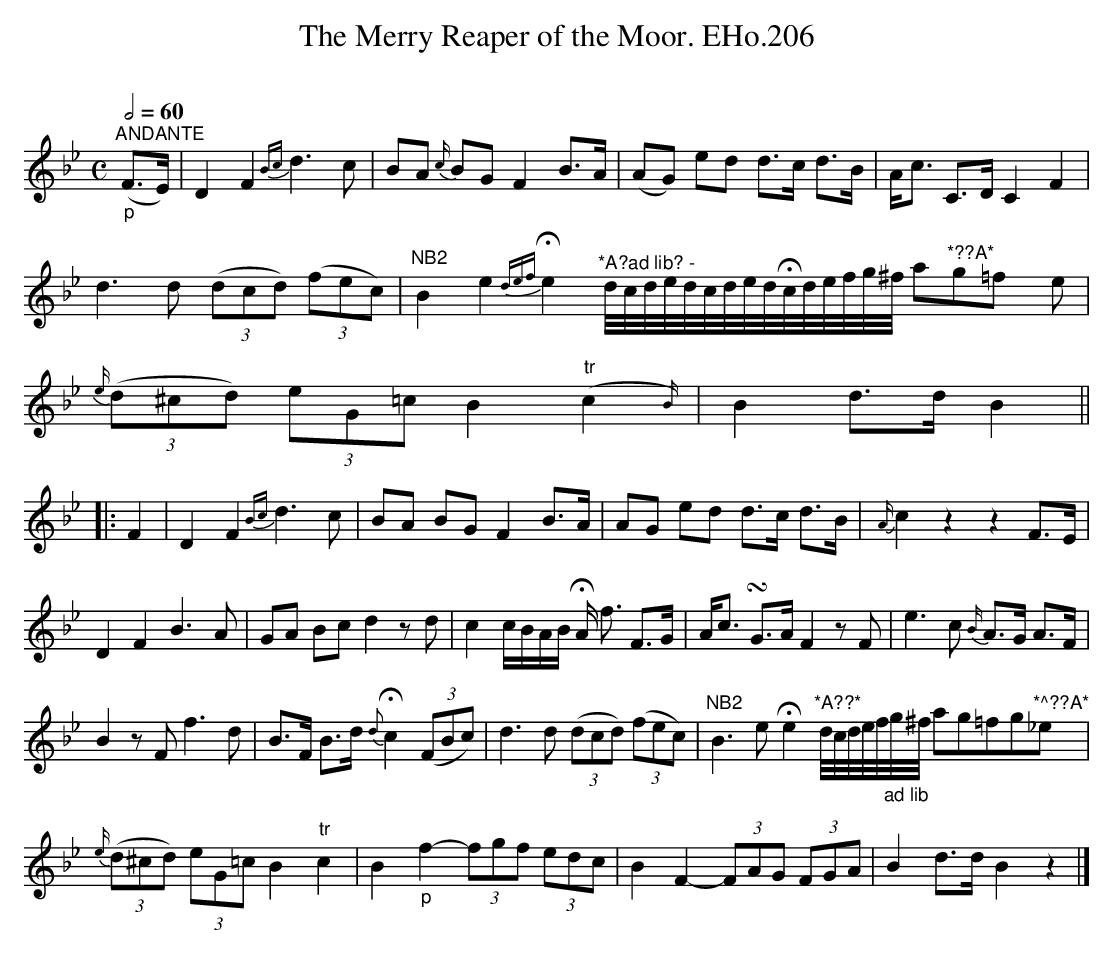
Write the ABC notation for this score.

X:1
T:Merry Reaper of the Moor. EHo.206, The
M:C
L:1/8
Q:1/2=60
O:
K:Bb
"^ANDANTE""_p"(F>E) | D2 F2 {Bc}d3c | BA {c/}BG F2 B>A | (AG) ed d>c d>B | A<c C>DC2 F2 |
d3d (3(dcd) (3(fec) |\
"NB2"B2 e2 {def}!fermata!e2 "^*A?ad lib? -"d//c//d//e//d//c//d//e//d//!fermata!c//d//e//f//g//^f// a"^*??A*"g=fy e |
(3{e/}(d^cd) (3eG=c B2"tr" (c2{B/}) | B2d>d B2 ||
|: F2 | D2 F2 {Bc}d3c | BA BG F2 B>A | AG ed d>c d>B | {A/}c2z2z2F>E |
D2F2B3A | GA Bc d2zd | c2c/B/A/B/ !fermata!A/ f3/ F>G |\
A<c !turn!G>A F2zF |e3c {B/}A>G A>F |
B2zF f3d | B>F B>d {d}!fermata!c2 (3(FBc) | d3d (3(dcd) (3(fec) | \
"NB2"B3e!fermata!e2 "^*A??*"d//c//d//e//f//"_ad lib"g//^f// ag=fg"*^??A*"_ey |
{e/}(3(d^cd) (3eG=c B2"tr"c2 | B2"_p"f2-(3fgf (3edc | B2F2-(3FAG (3FGA | B2 d>d B2z2|]
